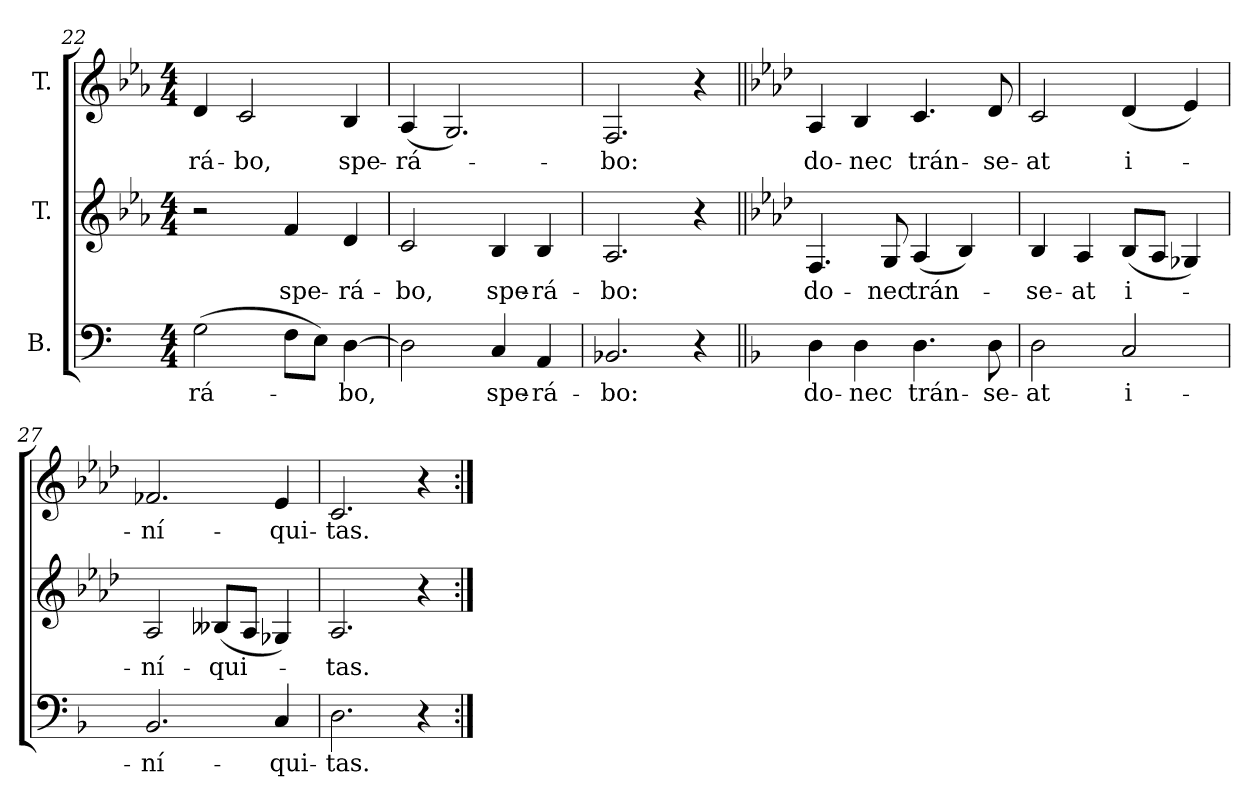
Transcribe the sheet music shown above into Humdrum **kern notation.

**kern	**text	**kern	**text	**kern	**text
*part3	*part3	*part2	*part2	*part1	*part1
*staff3	*staff3	*staff2	*staff2	*staff1	*staff1
*I"B.	*	*I"T.	*	*I"T.	*
*clefF4	*	*clefG2	*	*clefG2	*
*	*	*ITrd2c3	*	*ITrd2c3	*
*k[]	*	*k[]	*	*k[]	*
*a:	*	*a:	*	*a:	*
*M4/4	*	*M4/4	*	*M4/4	*
=22	=22	=22	=22	=22	=22
!	!LO:LY:b:color=#000000	!	!	!	!
!	!	!	!	!	!LO:LY:b:color=#000000
(2Gi\	-rá-	2r	.	4Bi/	-rá-
!	!	!	!	!	!LO:LY:b:color=#000000
.	.	.	.	2Ai/	-bo,
!	!	!	!LO:LY:b:color=#000000	!	!
8Fi\L	.	4di/	spe-	.	.
8Ei\J)	.	.	.	.	.
!	!LO:LY:b:color=#000000	!	!	!	!
!	!	!	!LO:LY:b:color=#000000	!	!
!	!	!	!	!	!LO:LY:b:color=#000000
[>4Di\	-bo,	4Bi/	-rá-	4Gi/	spe-
=23	=23	=23	=23	=23	=23
!	!	!	!LO:LY:b:color=#000000	!	!
!	!	!	!	!	!LO:LY:b:color=#000000
2Di\]	.	2Ai/	-bo,	(4Fi/	-rá-
.	.	.	.	2.Ei/)	.
!	!LO:LY:b:color=#000000	!	!	!	!
!	!	!	!LO:LY:b:color=#000000	!	!
4Ci/	spe-	4Gi/	spe-	.	.
!	!LO:LY:b:color=#000000	!	!	!	!
!	!	!	!LO:LY:b:color=#000000	!	!
4AAi/	-rá-	4Gi/	-rá-	.	.
=24	=24	=24	=24	=24	=24
!	!LO:LY:b:color=#000000	!	!	!	!
!	!	!	!LO:LY:b:color=#000000	!	!
!	!	!	!	!	!LO:LY:b:color=#000000
2.BB-Xi/	-bo:	2.Fi/	-bo:	2.Di/	-bo:
4r	.	4r	.	4r	.
=25||	=25||	=25||	=25||	=25||	=25||
*k[b-]	*	*k[b-]	*	*k[b-]	*
*d:	*	*d:	*	*d:	*
!	!LO:LY:b:color=#000000	!	!	!	!
!	!	!	!LO:LY:b:color=#000000	!	!
!	!	!	!	!	!LO:LY:b:color=#000000
4Di\	do-	4.Di/	do-	4Fi/	do-
!	!LO:LY:b:color=#000000	!	!	!	!
!	!	!	!	!	!LO:LY:b:color=#000000
4Di\	-nec	.	.	4Gi/	-nec
!	!	!	!LO:LY:b:color=#000000	!	!
.	.	8Ei/	-nec	.	.
!	!LO:LY:b:color=#000000	!	!	!	!
!	!	!	!LO:LY:b:color=#000000	!	!
!	!	!	!	!	!LO:LY:b:color=#000000
4.Di\	trán-	(4Fi/	trán-	4.Ai/	trán-
.	.	4Gi/)	.	.	.
!	!LO:LY:b:color=#000000	!	!	!	!
!	!	!	!	!	!LO:LY:b:color=#000000
8Di\	-se-	.	.	8B-i/	-se-
!!LO:LB:g=z
=26	=26	=26	=26	=26	=26
!	!LO:LY:b:color=#000000	!	!	!	!
!	!	!	!LO:LY:b:color=#000000	!	!
!	!	!	!	!	!LO:LY:b:color=#000000
2Di\	-at	4Gi/	-se-	2Ai/	-at
!	!	!	!LO:LY:b:color=#000000	!	!
.	.	4Fi/	-at	.	.
!	!LO:LY:b:color=#000000	!	!	!	!
!	!	!	!LO:LY:b:color=#000000	!	!
!	!	!	!	!	!LO:LY:b:color=#000000
2Ci/	i-	(8Gi/L	i-	(4B-i/	i-
.	.	8Fi/J	.	.	.
.	.	4E-Xi/)	.	4ci/)	.
=27	=27	=27	=27	=27	=27
!	!LO:LY:b:color=#000000	!	!	!	!
!	!	!	!LO:LY:b:color=#000000	!	!
!	!	!	!	!	!LO:LY:b:color=#000000
2.BB-i/	-ní-	2Fi/	-ní-	2.d-Xi/	-ní-
!	!	!	!LO:LY:b:color=#000000	!	!
.	.	(8G-Xi/L	-qui-	.	.
.	.	8Fi/J	.	.	.
!	!LO:LY:b:color=#000000	!	!	!	!
!	!	!	!	!	!LO:LY:b:color=#000000
4Ci/	-qui-	4E-Xi/)	.	4ci/	-qui-
=28	=28	=28	=28	=28	=28
!	!LO:LY:b:color=#000000	!	!	!	!
!	!	!	!LO:LY:b:color=#000000	!	!
!	!	!	!	!	!LO:LY:b:color=#000000
2.Di\	-tas.	2.Fi/	-tas.	2.Ai/	-tas.
4r	.	4r	.	4r	.
=:|!	=:|!	=:|!	=:|!	=:|!	=:|!
*-	*-	*-	*-	*-	*-
